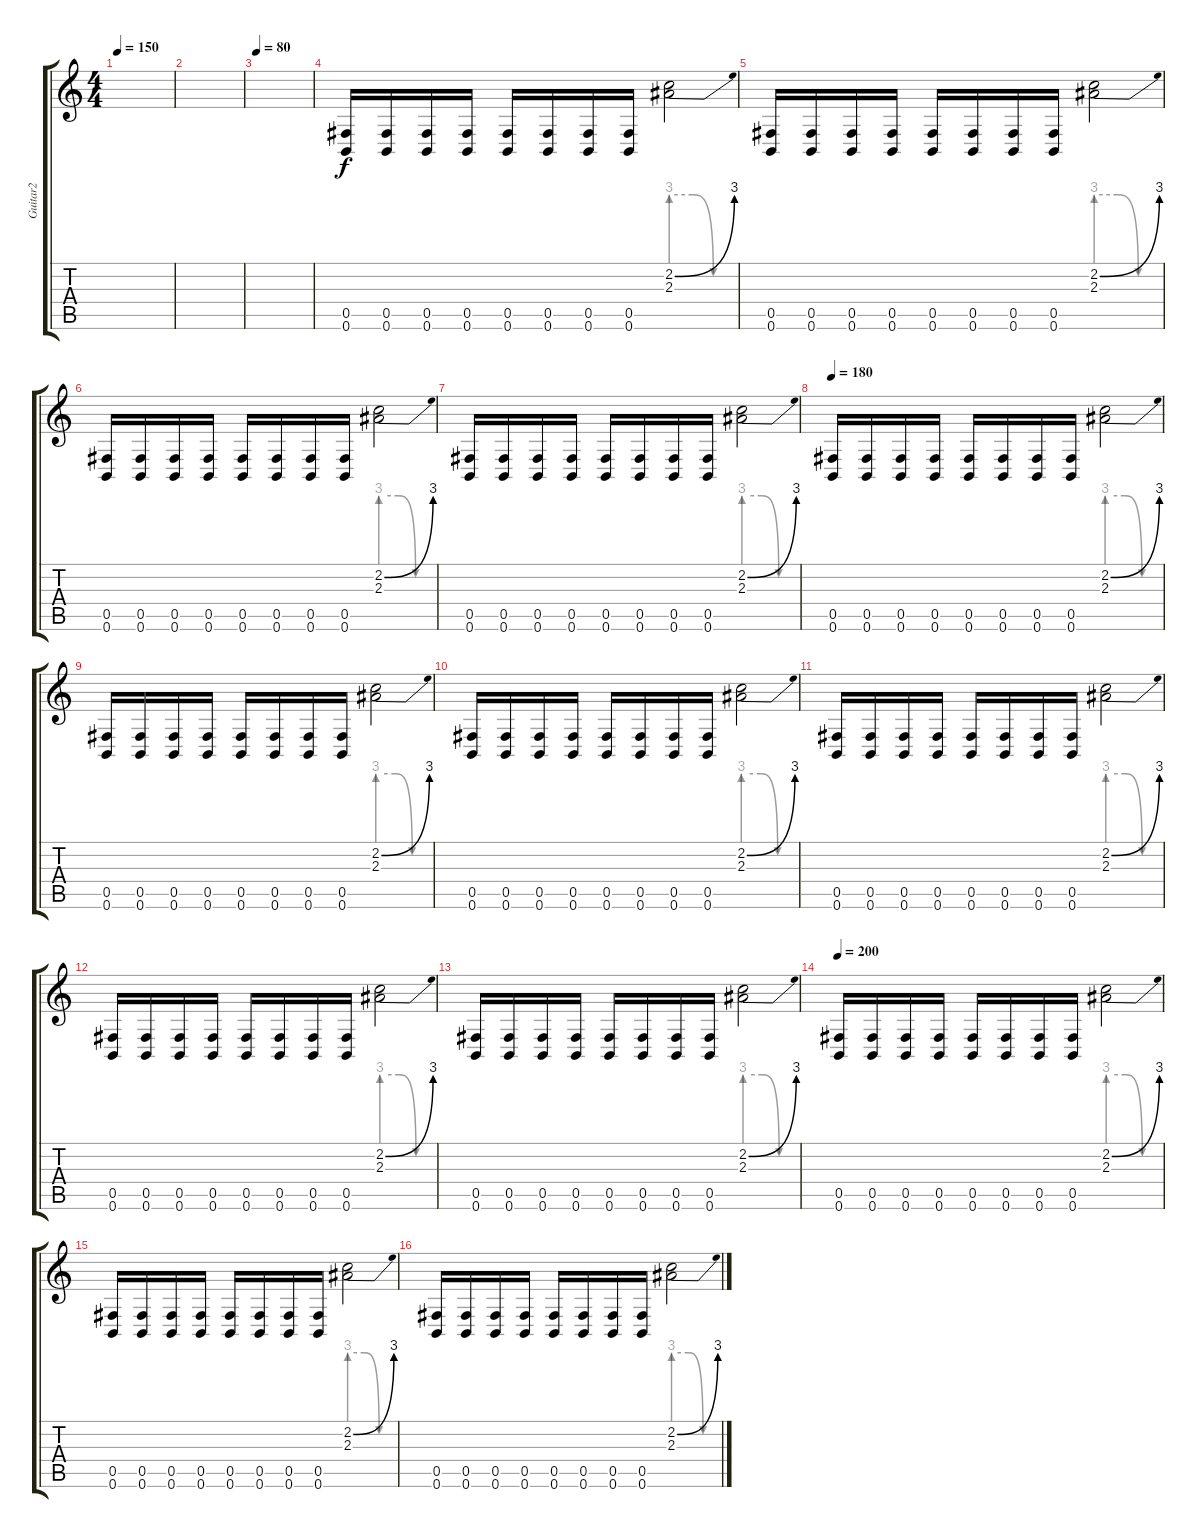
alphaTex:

\track ("Guitar2" "Guitar2") {instrument overdrivenguitar}
\staff {score tabs}
\tuning (Db4 Ab3 E3 B2 Gb2 B1) {hide}
\ts (4 4)
\tempo 150
\clef g2
\ks c
|
|
\tempo 80
|
(0.5 0.6).16 (0.5 0.6).16 (0.5 0.6).16 (0.5 0.6).16 (0.5 0.6).16 (0.5 0.6).16 (0.5 0.6).16 (0.5 0.6).16 (2.2{be (bend 0 0 60 12)} 2.3{be (custom 0 12 20 12 40 0 60 0)}).2 |
(0.5 0.6).16 (0.5 0.6).16 (0.5 0.6).16 (0.5 0.6).16 (0.5 0.6).16 (0.5 0.6).16 (0.5 0.6).16 (0.5 0.6).16 (2.2{be (bend 0 0 60 12)} 2.3{be (custom 0 12 20 12 40 0 60 0)}).2 |
(0.5 0.6).16 (0.5 0.6).16 (0.5 0.6).16 (0.5 0.6).16 (0.5 0.6).16 (0.5 0.6).16 (0.5 0.6).16 (0.5 0.6).16 (2.2{be (bend 0 0 60 12)} 2.3{be (custom 0 12 20 12 40 0 60 0)}).2 |
(0.5 0.6).16 (0.5 0.6).16 (0.5 0.6).16 (0.5 0.6).16 (0.5 0.6).16 (0.5 0.6).16 (0.5 0.6).16 (0.5 0.6).16 (2.2{be (bend 0 0 60 12)} 2.3{be (custom 0 12 20 12 40 0 60 0)}).2 |
\tempo 180
(0.5 0.6).16 (0.5 0.6).16 (0.5 0.6).16 (0.5 0.6).16 (0.5 0.6).16 (0.5 0.6).16 (0.5 0.6).16 (0.5 0.6).16 (2.2{be (bend 0 0 60 12)} 2.3{be (custom 0 12 20 12 40 0 60 0)}).2 |
(0.5 0.6).16 (0.5 0.6).16 (0.5 0.6).16 (0.5 0.6).16 (0.5 0.6).16 (0.5 0.6).16 (0.5 0.6).16 (0.5 0.6).16 (2.2{be (bend 0 0 60 12)} 2.3{be (custom 0 12 20 12 40 0 60 0)}).2 |
(0.5 0.6).16 (0.5 0.6).16 (0.5 0.6).16 (0.5 0.6).16 (0.5 0.6).16 (0.5 0.6).16 (0.5 0.6).16 (0.5 0.6).16 (2.2{be (bend 0 0 60 12)} 2.3{be (custom 0 12 20 12 40 0 60 0)}).2 |
(0.5 0.6).16 (0.5 0.6).16 (0.5 0.6).16 (0.5 0.6).16 (0.5 0.6).16 (0.5 0.6).16 (0.5 0.6).16 (0.5 0.6).16 (2.2{be (bend 0 0 60 12)} 2.3{be (custom 0 12 20 12 40 0 60 0)}).2 |
(0.5 0.6).16 (0.5 0.6).16 (0.5 0.6).16 (0.5 0.6).16 (0.5 0.6).16 (0.5 0.6).16 (0.5 0.6).16 (0.5 0.6).16 (2.2{be (bend 0 0 60 12)} 2.3{be (custom 0 12 20 12 40 0 60 0)}).2 |
(0.5 0.6).16 (0.5 0.6).16 (0.5 0.6).16 (0.5 0.6).16 (0.5 0.6).16 (0.5 0.6).16 (0.5 0.6).16 (0.5 0.6).16 (2.2{be (bend 0 0 60 12)} 2.3{be (custom 0 12 20 12 40 0 60 0)}).2 |
\tempo 200
(0.5 0.6).16 (0.5 0.6).16 (0.5 0.6).16 (0.5 0.6).16 (0.5 0.6).16 (0.5 0.6).16 (0.5 0.6).16 (0.5 0.6).16 (2.2{be (bend 0 0 60 12)} 2.3{be (custom 0 12 20 12 40 0 60 0)}).2 |
(0.5 0.6).16 (0.5 0.6).16 (0.5 0.6).16 (0.5 0.6).16 (0.5 0.6).16 (0.5 0.6).16 (0.5 0.6).16 (0.5 0.6).16 (2.2{be (bend 0 0 60 12)} 2.3{be (custom 0 12 20 12 40 0 60 0)}).2 |
(0.5 0.6).16 (0.5 0.6).16 (0.5 0.6).16 (0.5 0.6).16 (0.5 0.6).16 (0.5 0.6).16 (0.5 0.6).16 (0.5 0.6).16 (2.2{be (bend 0 0 60 12)} 2.3{be (custom 0 12 20 12 40 0 60 0)}).2
